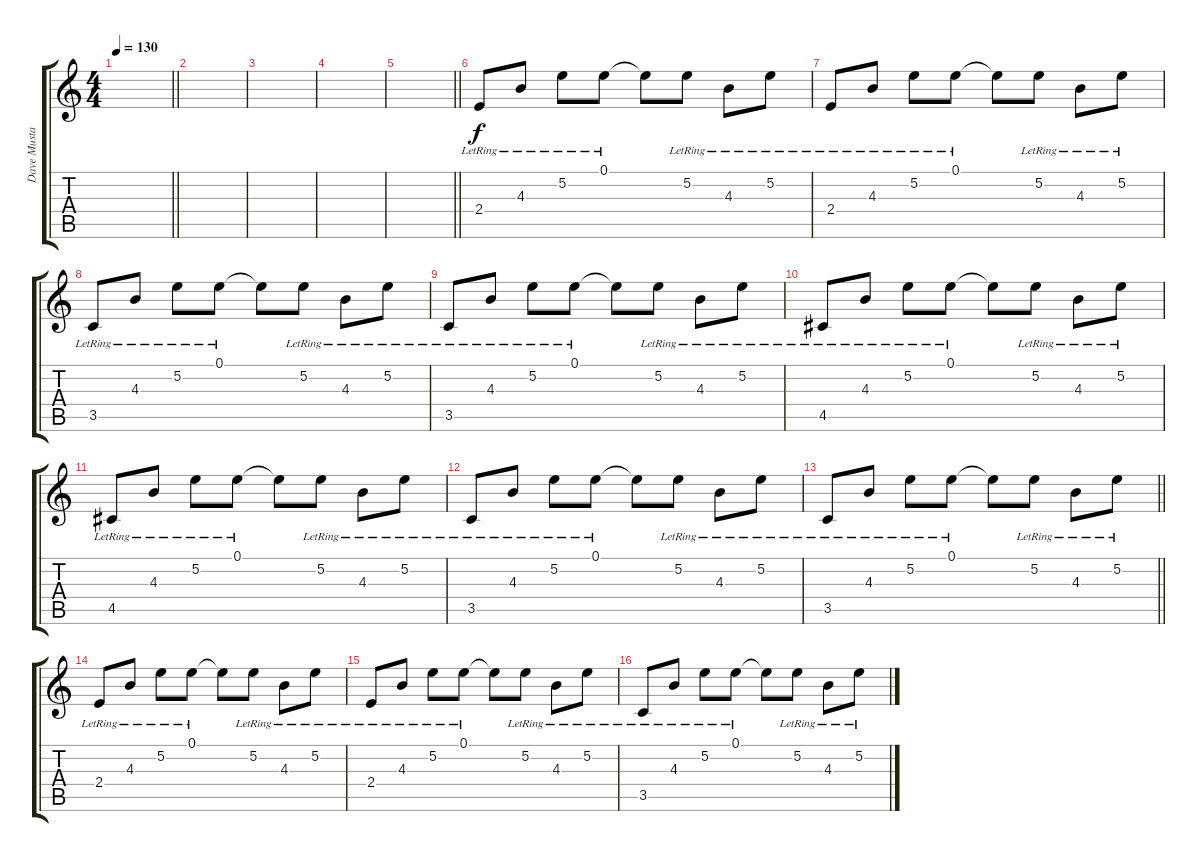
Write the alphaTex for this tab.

\track ("Dave Mustaine Clean" "Dave Musta") {instrument acousticguitarsteel}
\staff {score tabs}
\tuning (E4 B3 G3 D3 A2 E2) {hide}
\ts (4 4)
\tempo 130
\clef g2
\barLineRight lightlight
\ks c
|
|
|
|
\barLineRight lightlight
|
2.4{lr}.8{volume 16} 4.3{lr}.8 5.2{lr}.8 0.1{lr}.8 0.1{t}.8 5.2{lr}.8 4.3{lr}.8 5.2{lr}.8 |
2.4{lr}.8 4.3{lr}.8 5.2{lr}.8 0.1{lr}.8 0.1{t}.8 5.2{lr}.8 4.3{lr}.8 5.2{lr}.8 |
3.5{lr}.8 4.3{lr}.8 5.2{lr}.8 0.1{lr}.8 0.1{t}.8 5.2{lr}.8 4.3{lr}.8 5.2{lr}.8 |
3.5{lr}.8 4.3{lr}.8 5.2{lr}.8 0.1{lr}.8 0.1{t}.8 5.2{lr}.8 4.3{lr}.8 5.2{lr}.8 |
4.5{lr}.8 4.3{lr}.8 5.2{lr}.8 0.1{lr}.8 0.1{t}.8 5.2{lr}.8 4.3{lr}.8 5.2{lr}.8 |
4.5{lr}.8 4.3{lr}.8 5.2{lr}.8 0.1{lr}.8 0.1{t}.8 5.2{lr}.8 4.3{lr}.8 5.2{lr}.8 |
3.5{lr}.8 4.3{lr}.8 5.2{lr}.8 0.1{lr}.8 0.1{t}.8 5.2{lr}.8 4.3{lr}.8 5.2{lr}.8 |
\barLineRight lightlight
3.5{lr}.8 4.3{lr}.8 5.2{lr}.8 0.1{lr}.8 0.1{t}.8 5.2{lr}.8 4.3{lr}.8 5.2{lr}.8 |
2.4{lr}.8 4.3{lr}.8 5.2{lr}.8 0.1{lr}.8 0.1{t}.8 5.2{lr}.8 4.3{lr}.8 5.2{lr}.8 |
2.4{lr}.8 4.3{lr}.8 5.2{lr}.8 0.1{lr}.8 0.1{t}.8 5.2{lr}.8 4.3{lr}.8 5.2{lr}.8 |
3.5{lr}.8 4.3{lr}.8 5.2{lr}.8 0.1{lr}.8 0.1{t}.8 5.2{lr}.8 4.3{lr}.8 5.2{lr}.8
